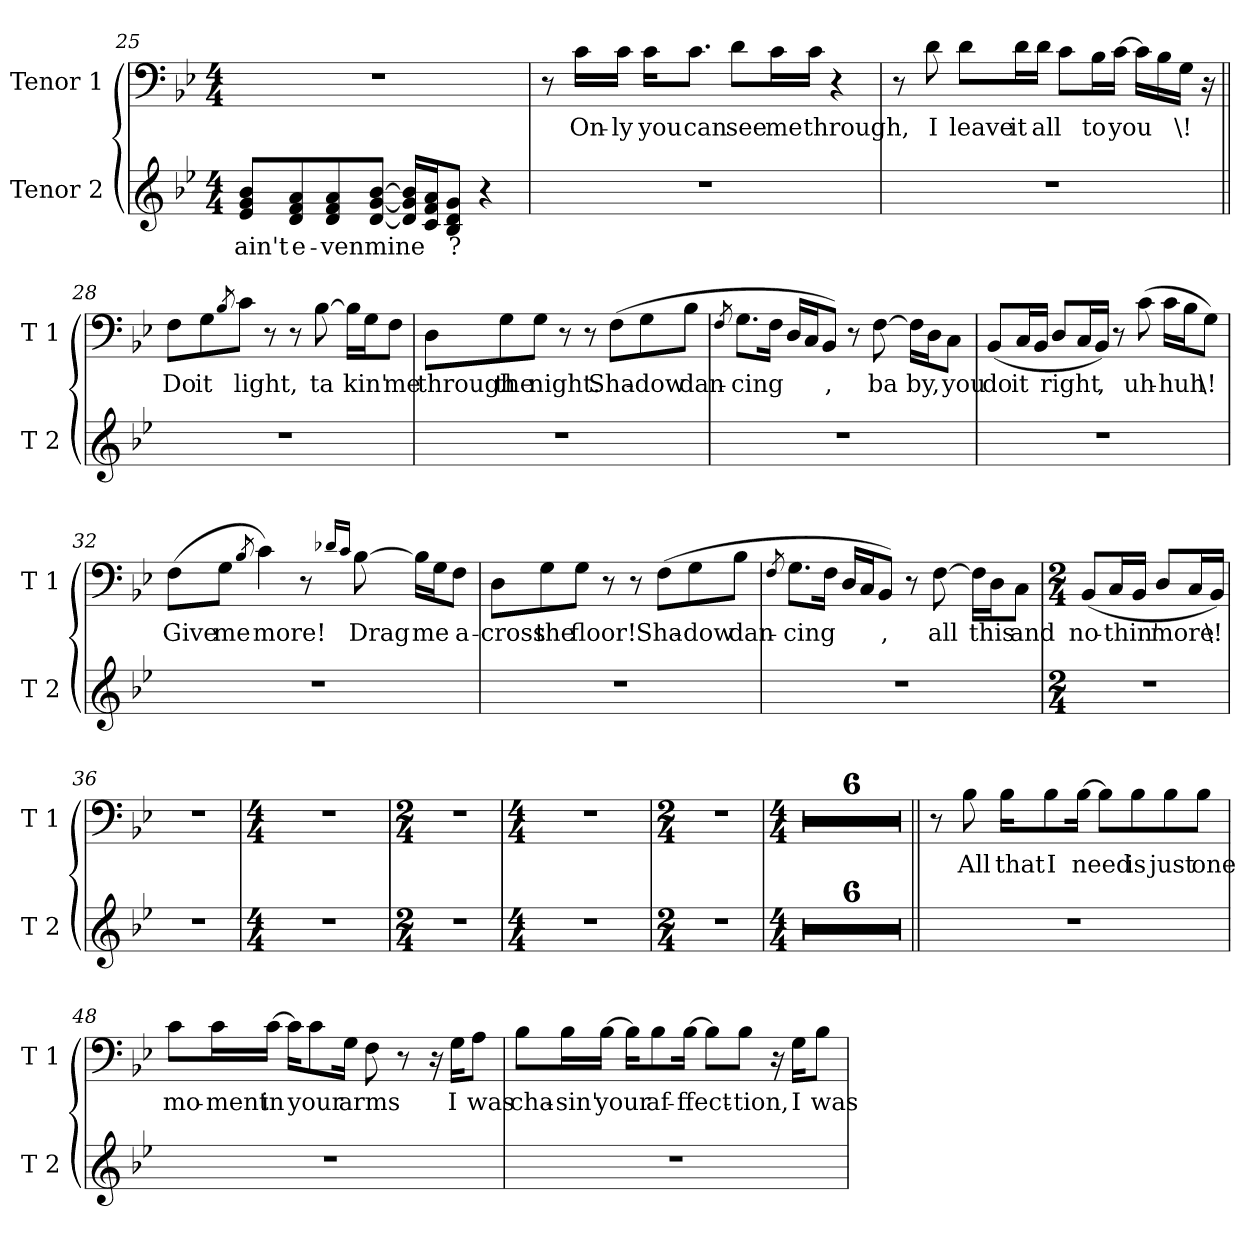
**kern	**text	**kern	**text
*part2	*part2	*part1	*part1
*staff2	*staff2	*staff1	*staff1
*I"Tenor 2	*	*I"Tenor 1	*
*I'T 2	*	*I'T 1	*
*clefG2	*	*clefF4	*
*k[b-e-]	*	*k[b-e-]	*
*g:	*	*g:	*
*M4/4	*	*M4/4	*
=25	=25	=25	=25
!	!LO:LY:b	!	!
8e-/ 8g/ 8b-/L	ain't	1r	.
!	!LO:LY:b	!	!
8d/ 8f/ 8a/	e-	.	.
!	!LO:LY:b	!	!
8d/ 8f/ 8a/	-ven	.	.
!	!LO:LY:b	!	!
[8d/ [8g/ [8b-/J	mine	.	.
16d/] 16g/] 16b-/]LL	.	.	.
16c/ 16f/ 16a/J	.	.	.
!	!LO:LY:b	!	!
8B-/ 8d/ 8g/J	?	.	.
4r	.	.	.
=26	=26	=26	=26
1r	.	8r	.
!	!	!	!LO:LY:b
.	.	16c\LL	On-
!	!	!	!LO:LY:b
.	.	16c\JJ	-ly
!	!	!	!LO:LY:b
.	.	16c\KL	you
!	!	!	!LO:LY:b
.	.	8.c\J	can
!	!	!	!LO:LY:b
.	.	8d\L	see
!	!	!	!LO:LY:b
.	.	16c\L	me
!	!	!	!LO:LY:b
.	.	16c\JJ	through,
.	.	4r	.
=27	=27	=27	=27
1r	.	8r	.
!	!	!	!LO:LY:b
.	.	8d\	I
!	!	!	!LO:LY:b
.	.	8d\L	leave
!	!	!	!LO:LY:b
.	.	16d\L	it
!	!	!	!LO:LY:b
.	.	16d\JJ	all
.	.	8c\L	.
!	!	!	!LO:LY:b
.	.	16B-\L	to
!	!	!	!LO:LY:b
.	.	[16c\JJ	you
.	.	16c\LL]	.
.	.	16B-\	.
!	!	!	!LO:LY:b
.	.	16G\JJ	\!
.	.	16r	.
=28||	=28||	=28||	=28||
!	!	!	!LO:LY:b
1r	.	8F\L	Do
!	!	!	!LO:LY:b
.	.	8G\	it
.	.	8qB-/	.
!	!	!	!LO:LY:b
.	.	8c\J	light,
.	.	8r	.
.	.	8r	.
!	!	!	!LO:LY:b
.	.	[8B-\	ta
.	.	16B-\LL]	.
!	!	!	!LO:LY:b
.	.	16G\J	kin'
!	!	!	!LO:LY:b
.	.	8F\J	me
=29	=29	=29	=29
!	!	!	!LO:LY:b
1r	.	8D\L	through
!	!	!	!LO:LY:b
.	.	8G\	the
!	!	!	!LO:LY:b
.	.	8G\J	night.
.	.	8r	.
.	.	8r	.
!	!	!	!LO:LY:b
.	.	(>8F\L	Sha-
!	!	!	!LO:LY:b
.	.	8G\	-dow
!	!	!	!LO:LY:b
.	.	8B-\J	dan-
=30	=30	=30	=30
.	.	8qF/	.
!	!	!	!LO:LY:b
1r	.	8.G\L	-cing
.	.	16F\Jk	.
.	.	16D/LL	.
.	.	16C/J	.
!	!	!	!LO:LY:b
.	.	8BB-/J)	,
.	.	8r	.
!	!	!	!LO:LY:b
.	.	[8F\	ba
.	.	16F\LL]	.
!	!	!	!LO:LY:b
.	.	16D\J	by,
!	!	!	!LO:LY:b
.	.	8C\J	you
=31	=31	=31	=31
!	!	!	!LO:LY:b
1r	.	(<8BB-/L	do
!	!	!	!LO:LY:b
.	.	16C/L	it
.	.	16BB-/JJ	.
!	!	!	!LO:LY:b
.	.	8D/L	right
.	.	16C/L	.
!	!	!	!LO:LY:b
.	.	16BB-/JJ)	,
.	.	8r	.
!	!	!	!LO:LY:b
.	.	(>8c\	uh-
!	!	!	!LO:LY:b
.	.	16c\LL	-huh
.	.	16B-\J	.
!	!	!	!LO:LY:b
.	.	8G\J)	\!
=32	=32	=32	=32
!	!	!	!LO:LY:b
1r	.	(>8F\L	Give
!	!	!	!LO:LY:b
.	.	8G\J	me
.	.	8qB-/	.
!	!	!	!LO:LY:b
.	.	4c\)	more!
.	.	8r	.
.	.	16qd-X/LL	.
.	.	16qc/JJ	.
!	!	!	!LO:LY:b
.	.	[8B-\	Drag
.	.	16B-\LL]	.
!	!	!	!LO:LY:b
.	.	16G\J	me
!	!	!	!LO:LY:b
.	.	8F\J	a-
=33	=33	=33	=33
!	!	!	!LO:LY:b
1r	.	8D\L	-cross
!	!	!	!LO:LY:b
.	.	8G\	the
!	!	!	!LO:LY:b
.	.	8G\J	floor!
.	.	8r	.
.	.	8r	.
!	!	!	!LO:LY:b
.	.	(>8F\L	Sha-
!	!	!	!LO:LY:b
.	.	8G\	-dow
!	!	!	!LO:LY:b
.	.	8B-\J	dan-
=34	=34	=34	=34
.	.	8qF/	.
!	!	!	!LO:LY:b
1r	.	8.G\L	-cing
.	.	16F\Jk	.
.	.	16D/LL	.
.	.	16C/J	.
!	!	!	!LO:LY:b
.	.	8BB-/J)	,
.	.	8r	.
!	!	!	!LO:LY:b
.	.	[8F\	all
.	.	16F\LL]	.
!	!	!	!LO:LY:b
.	.	16D\J	this
!	!	!	!LO:LY:b
.	.	8C\J	and
=35	=35	=35	=35
*M2/4	*	*M2/4	*
!	!	!	!LO:LY:b
2r	.	(<8BB-/L	no-
!	!	!	!LO:LY:b
.	.	16C/L	-thin'
.	.	16BB-/JJ	.
!	!	!	!LO:LY:b
.	.	8D/L	more
.	.	16C/L	.
!	!	!	!LO:LY:b
.	.	16BB-/JJ)	\!
=36	=36	=36	=36
2r	.	2r	.
=37	=37	=37	=37
*M4/4	*	*M4/4	*
1r	.	1r	.
=38	=38	=38	=38
*M2/4	*	*M2/4	*
2r	.	2r	.
=39	=39	=39	=39
*M4/4	*	*M4/4	*
1r	.	1r	.
=40	=40	=40	=40
*M2/4	*	*M2/4	*
2r	.	2r	.
=41	=41	=41	=41
*M4/4	*	*M4/4	*
1r	.	1r	.
=42	=42	=42	=42
1r	.	1r	.
=43	=43	=43	=43
1r	.	1r	.
=44	=44	=44	=44
1r	.	1r	.
=45	=45	=45	=45
1r	.	1r	.
=46	=46	=46	=46
1r	.	1r	.
=47||	=47||	=47||	=47||
1r	.	8r	.
!	!	!	!LO:LY:b
.	.	8B-\	All
!	!	!	!LO:LY:b
.	.	16B-\KL	that
!	!	!	!LO:LY:b
.	.	8B-\	I
!	!	!	!LO:LY:b
.	.	[16B-\Jk	need
.	.	8B-\L]	.
!	!	!	!LO:LY:b
.	.	8B-\	is
!	!	!	!LO:LY:b
.	.	8B-\	just
!	!	!	!LO:LY:b
.	.	8B-\J	one
=48	=48	=48	=48
!	!	!	!LO:LY:b
1r	.	8c\L	mo-
!	!	!	!LO:LY:b
.	.	16c\L	-ment
!	!	!	!LO:LY:b
.	.	[16c\JJ	in
.	.	16c\KL]	.
!	!	!	!LO:LY:b
.	.	8c\	your
!	!	!	!LO:LY:b
.	.	16G\Jk	arms
.	.	8F\	.
.	.	8r	.
.	.	16r	.
!	!	!	!LO:LY:b
.	.	16G\KL	I
!	!	!	!LO:LY:b
.	.	8A\J	was
=49	=49	=49	=49
!	!	!	!LO:LY:b
1r	.	8B-\L	cha-
!	!	!	!LO:LY:b
.	.	16B-\L	-sin'
!	!	!	!LO:LY:b
.	.	[16B-\JJ	your
.	.	16B-\KL]	.
!	!	!	!LO:LY:b
.	.	8B-\	af-
!	!	!	!LO:LY:b
.	.	[16B-\Jk	-ffect-
.	.	8B-\L]	.
!	!	!	!LO:LY:b
.	.	8B-\J	-tion,
.	.	16r	.
!	!	!	!LO:LY:b
.	.	16G\KL	I
!	!	!	!LO:LY:b
.	.	8B-\J	was
=	=	=	=
*-	*-	*-	*-
